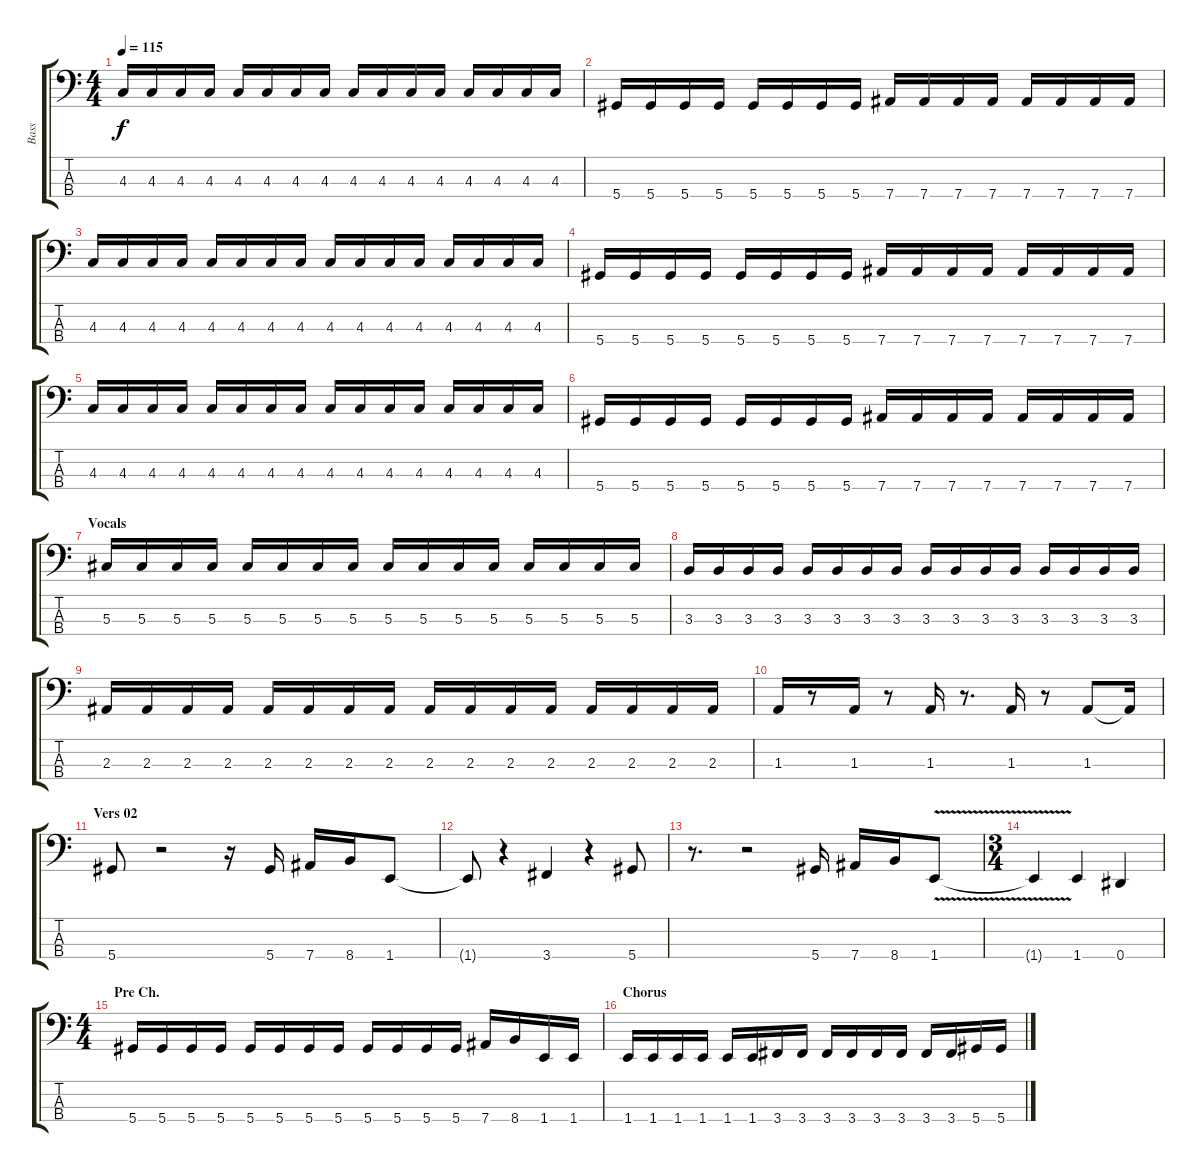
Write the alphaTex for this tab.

\track ("Bass" "Bass") {instrument electricbassfinger}
\staff {score tabs}
\tuning (Gb2 Db2 Ab1 Eb1) {hide}
\ts (4 4)
\tempo 115
\clef f4
\ks c
4.3.16{dy f} 4.3.16 4.3.16 4.3.16 4.3.16 4.3.16 4.3.16 4.3.16 4.3.16 4.3.16 4.3.16 4.3.16 4.3.16 4.3.16 4.3.16 4.3.16 |
5.4.16 5.4.16 5.4.16 5.4.16 5.4.16 5.4.16 5.4.16 5.4.16 7.4.16 7.4.16 7.4.16 7.4.16 7.4.16 7.4.16 7.4.16 7.4.16 |
4.3.16 4.3.16 4.3.16 4.3.16 4.3.16 4.3.16 4.3.16 4.3.16 4.3.16 4.3.16 4.3.16 4.3.16 4.3.16 4.3.16 4.3.16 4.3.16 |
5.4.16 5.4.16 5.4.16 5.4.16 5.4.16 5.4.16 5.4.16 5.4.16 7.4.16 7.4.16 7.4.16 7.4.16 7.4.16 7.4.16 7.4.16 7.4.16 |
4.3.16 4.3.16 4.3.16 4.3.16 4.3.16 4.3.16 4.3.16 4.3.16 4.3.16 4.3.16 4.3.16 4.3.16 4.3.16 4.3.16 4.3.16 4.3.16 |
5.4.16 5.4.16 5.4.16 5.4.16 5.4.16 5.4.16 5.4.16 5.4.16 7.4.16 7.4.16 7.4.16 7.4.16 7.4.16 7.4.16 7.4.16 7.4.16 |
\section ("" "Vocals")
5.3.16 5.3.16 5.3.16 5.3.16 5.3.16 5.3.16 5.3.16 5.3.16 5.3.16 5.3.16 5.3.16 5.3.16 5.3.16 5.3.16 5.3.16 5.3.16 |
3.3.16 3.3.16 3.3.16 3.3.16 3.3.16 3.3.16 3.3.16 3.3.16 3.3.16 3.3.16 3.3.16 3.3.16 3.3.16 3.3.16 3.3.16 3.3.16 |
2.3.16 2.3.16 2.3.16 2.3.16 2.3.16 2.3.16 2.3.16 2.3.16 2.3.16 2.3.16 2.3.16 2.3.16 2.3.16 2.3.16 2.3.16 2.3.16 |
1.3.16 r.8 1.3.16 r.8 1.3.16 r.8{d} 1.3.16 r.8 1.3.8 1.3{t}.16 |
\section ("" "Vers 02")
5.4.8 r.2 r.16 5.4.16 7.4.16 8.4.16 1.4.8 |
1.4{t}.8 r.4 3.4.4 r.4 5.4.8 |
r.8{d} r.2 5.4.16 7.4.16 8.4.16 1.4{v}.8 |
\ts (3 4)
1.4{t}.4 1.4.4 0.4.4 |
\ts (4 4)
\section ("" "Pre Ch.")
5.4.16 5.4.16 5.4.16 5.4.16 5.4.16 5.4.16 5.4.16 5.4.16 5.4.16 5.4.16 5.4.16 5.4.16 7.4.16 8.4.16 1.4.16 1.4.16 |
\section ("" "Chorus")
1.4.16 1.4.16 1.4.16 1.4.16 1.4.16 1.4.16 3.4.16 3.4.16 3.4.16 3.4.16 3.4.16 3.4.16 3.4.16 3.4.16 5.4.16 5.4.16
